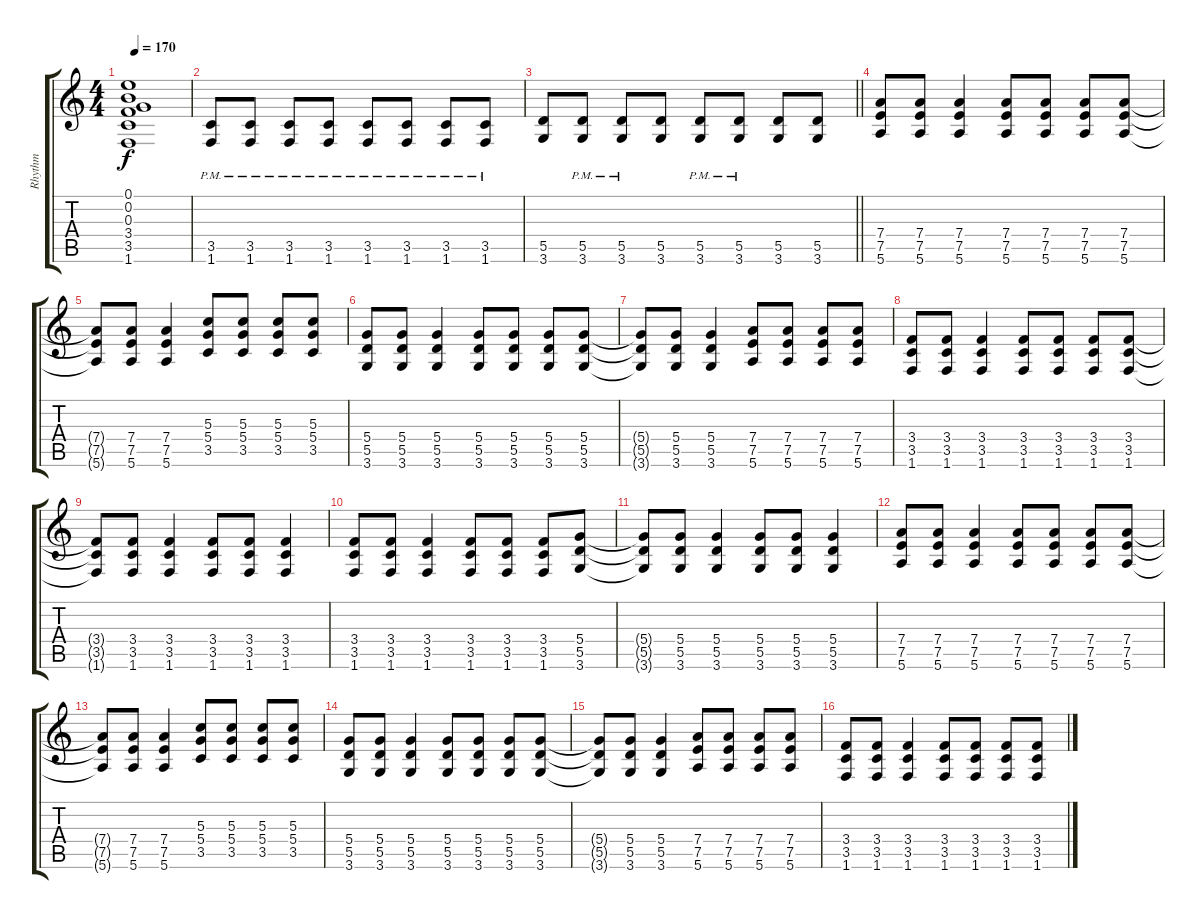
\track ("Rhythm" "Rhythm") {instrument overdrivenguitar}
\staff {score tabs}
\tuning (E4 B3 G3 D3 A2 E2) {hide}
\ts (4 4)
\tempo 170
\clef g2
\ks c
(0.1{t} 0.2{t} 0.3{t} 3.4{t} 3.5{t} 1.6{t}).1{dy f} |
(3.5{pm} 1.6{pm}).8 (3.5{pm} 1.6{pm}).8 (3.5{pm} 1.6{pm}).8 (3.5{pm} 1.6{pm}).8 (3.5{pm} 1.6{pm}).8 (3.5{pm} 1.6{pm}).8 (3.5{pm} 1.6{pm}).8 (3.5{pm} 1.6{pm}).8 |
\barLineRight lightlight
(5.5 3.6).8 (5.5{pm} 3.6{pm}).8 (5.5{pm} 3.6{pm}).8 (5.5 3.6).8 (5.5{pm} 3.6{pm}).8 (5.5{pm} 3.6{pm}).8 (5.5 3.6).8 (5.5 3.6).8 |
(7.4 7.5 5.6).8 (7.4 7.5 5.6).8 (7.4 7.5 5.6).4 (7.4 7.5 5.6).8 (7.4 7.5 5.6).8 (7.4 7.5 5.6).8 (7.4 7.5 5.6).8 |
(7.4{t} 7.5{t} 5.6{t}).8 (7.4 7.5 5.6).8 (7.4 7.5 5.6).4 (5.3 5.4 3.5).8 (5.3 5.4 3.5).8 (5.3 5.4 3.5).8 (5.3 5.4 3.5).8 |
(5.4 5.5 3.6).8 (5.4 5.5 3.6).8 (5.4 5.5 3.6).4 (5.4 5.5 3.6).8 (5.4 5.5 3.6).8 (5.4 5.5 3.6).8 (5.4 5.5 3.6).8 |
(5.4{t} 5.5{t} 3.6{t}).8 (5.4 5.5 3.6).8 (5.4 5.5 3.6).4 (7.4 7.5 5.6).8 (7.4 7.5 5.6).8 (7.4 7.5 5.6).8 (7.4 7.5 5.6).8 |
(3.4 3.5 1.6).8 (3.4 3.5 1.6).8 (3.4 3.5 1.6).4 (3.4 3.5 1.6).8 (3.4 3.5 1.6).8 (3.4 3.5 1.6).8 (3.4 3.5 1.6).8 |
(3.4{t} 3.5{t} 1.6{t}).8 (3.4 3.5 1.6).8 (3.4 3.5 1.6).4 (3.4 3.5 1.6).8 (3.4 3.5 1.6).8 (3.4 3.5 1.6).4 |
(3.4 3.5 1.6).8 (3.4 3.5 1.6).8 (3.4 3.5 1.6).4 (3.4 3.5 1.6).8 (3.4 3.5 1.6).8 (3.4 3.5 1.6).8 (5.4 5.5 3.6).8 |
(5.4{t} 5.5{t} 3.6{t}).8 (5.4 5.5 3.6).8 (5.4 5.5 3.6).4 (5.4 5.5 3.6).8 (5.4 5.5 3.6).8 (5.4 5.5 3.6).4 |
(7.4 7.5 5.6).8 (7.4 7.5 5.6).8 (7.4 7.5 5.6).4 (7.4 7.5 5.6).8 (7.4 7.5 5.6).8 (7.4 7.5 5.6).8 (7.4 7.5 5.6).8 |
(7.4{t} 7.5{t} 5.6{t}).8 (7.4 7.5 5.6).8 (7.4 7.5 5.6).4 (5.3 5.4 3.5).8 (5.3 5.4 3.5).8 (5.3 5.4 3.5).8 (5.3 5.4 3.5).8 |
(5.4 5.5 3.6).8 (5.4 5.5 3.6).8 (5.4 5.5 3.6).4 (5.4 5.5 3.6).8 (5.4 5.5 3.6).8 (5.4 5.5 3.6).8 (5.4 5.5 3.6).8 |
(5.4{t} 5.5{t} 3.6{t}).8 (5.4 5.5 3.6).8 (5.4 5.5 3.6).4 (7.4 7.5 5.6).8 (7.4 7.5 5.6).8 (7.4 7.5 5.6).8 (7.4 7.5 5.6).8 |
(3.4 3.5 1.6).8 (3.4 3.5 1.6).8 (3.4 3.5 1.6).4 (3.4 3.5 1.6).8 (3.4 3.5 1.6).8 (3.4 3.5 1.6).8 (3.4 3.5 1.6).8
